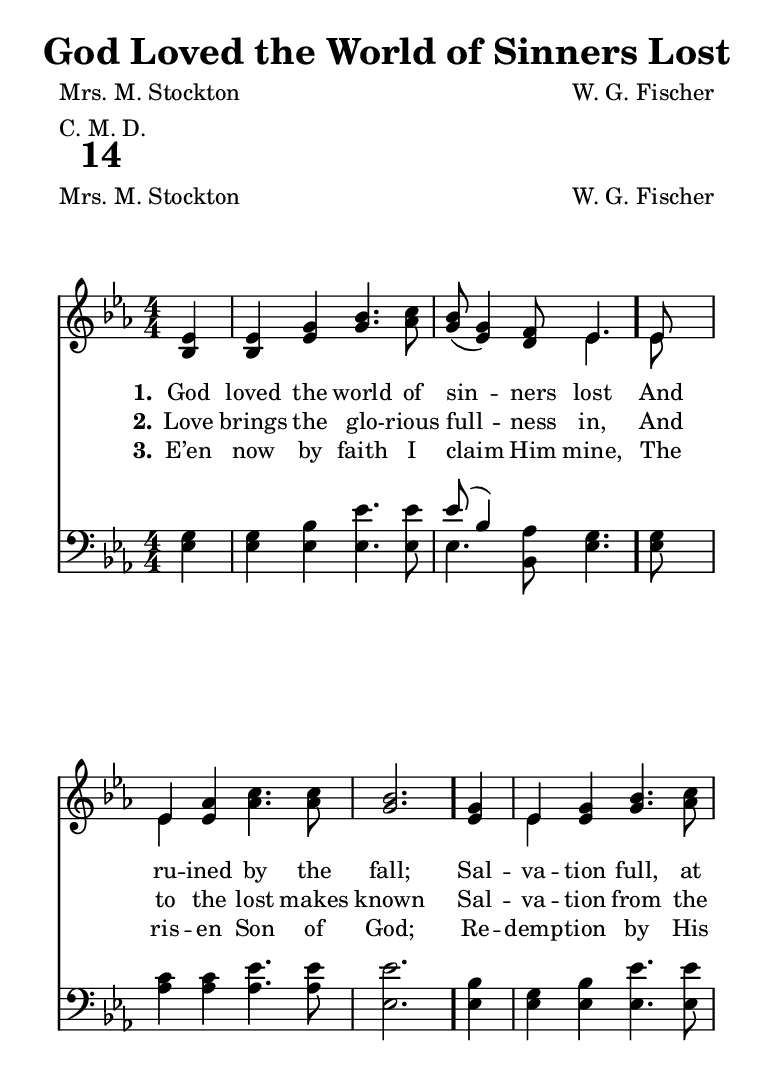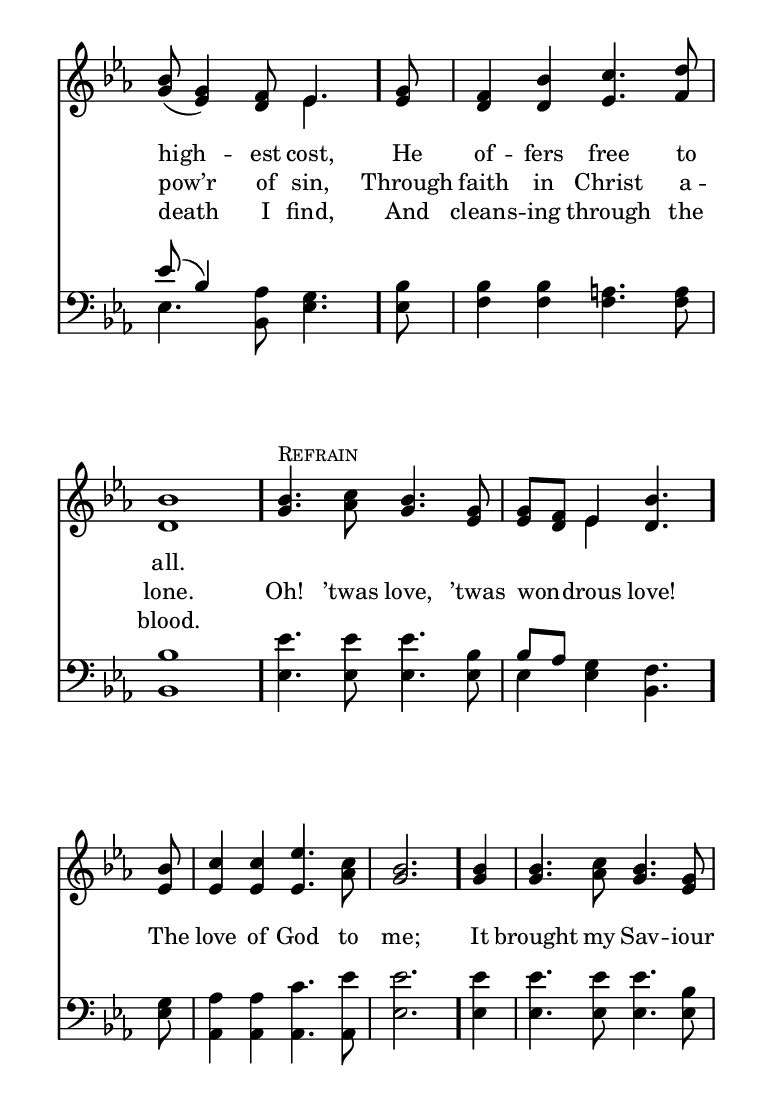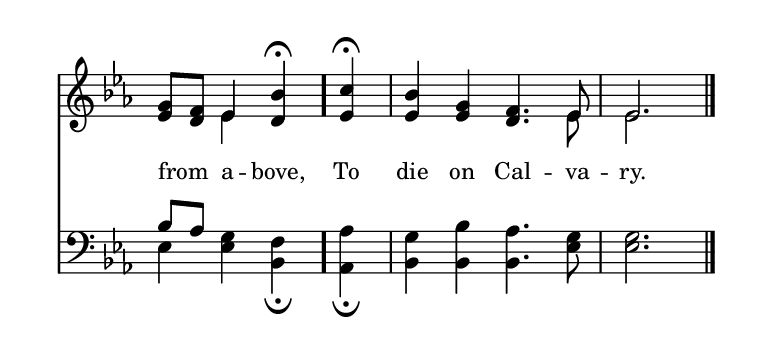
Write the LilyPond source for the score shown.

\include "common/global.ily"
\paper {
  \include "common/paper.ily"
  ragged-last-bottom = ##t
  % decrease system-to-system padding to fit onto page with next score
  system-system-spacing.padding = 0
  system-system-spacing.basic-distance = 0
  scoreTitleMarkup = \markup {
    \override #'(baseline-skip . 3.5)
    \column {
      \override #'(baseline-skip . 3.5)
      \column {
        \fill-line {
          \huge \larger \larger \bold {
            \concat { "  " \fromproperty #'header:hymnnumber }
            \mytitle
            \null
          }
        }
        \fill-line {
          % no lowering (to save vertical space)
          \fromproperty #'header:poet
          \smaller \bold \mysubtitle
          \fromproperty #'header:composer
        }
      }
    }
  }
}

\header{
  %gospel
  hymnnumber = "14"
  title = "God Loved the World of Sinners Lost"
  tunename = "Wondrous Love" % from Metrical Index of Tunes
  meter = "C. M. D."
  poet = "Mrs. M. Stockton"
  composer = "W. G. Fischer"
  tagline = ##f
}

% for fermata in MIDI
ta = { \tempo 4=80 }
tb = { \tempo 4=40 }

patternA = { \ta c4 | c4 c4 c4. c8 | c8( c4) c8 c4. } % Line 1, 3 soprano / alto / tenor
patternB = { \ta c8 | c4 c4 c4. c8 | c2.            } % Line 2 all, Refrain line 2 all
patternC = { \ta c8 | c4 c4 c4. c8 | c1             } % Line 4 all
patternD = { \ta c4 | c4 c4 c4. c8 | c4.     c8 c4. } % Line 1, 3 bass

patternE = { \ta c4. c8 c4. c8 | c8[ c8] c4 c4. } % Refrain line 1 soprano / alto / tenor
patternF = { \ta c4 | c4. c8 c4. c8 | c8[ c8] c4 \tb c4 } % Refrain line 3 soprano / alto / tenor
patternG = { \tb c4 \ta | c4 c4 c4. c8 | c2. } % Refrain line 4 all

patternH = { \ta c4. c8 c4. c8 | c4 c4 c4. } % Refrain line 1 bass
patternI = { \ta c4 | c4. c8 c4. c8 | c4 c4 \tb c4 } % Refrain line 3 bass

global = {
  \include "common/overrides.ily"
  \override Staff.TimeSignature.style = #'numbered
  \time 4/4
  \override Score.MetronomeMark.transparent = ##t % hide all fermata changes too
  \ta
  \key ees \major
  \partial 4
  \autoBeamOff
}

notesSoprano = {
\global
\relative c' {

  \changePitch \patternA { ees | ees g bes c | bes g f ees }
  \changePitch \patternB { ees | ees aes c c | bes         }
  \changePitch \patternA { g   | ees g bes c | bes g f ees }
  \changePitch \patternC { g   | f bes c d   | bes         }

  << s^\markup { \small \caps "Refrain" }
  \changePitch \patternE { bes c bes g | g f ees bes' } >>
  \changePitch \patternB {         bes | c c ees c   | bes          }
  \changePitch \patternF {         bes | bes c bes g | g f ees bes'\fermata }
  \changePitch \patternG {   c\fermata | bes g f ees | ees          }

  \bar "|."

}
}

notesAlto = {
\global
\relative e' {

  \changePitch \patternA { bes | bes ees g aes   | g ees d ees }
  \changePitch \patternB { ees | ees ees aes aes | g           }
  \changePitch \patternA { ees | ees ees g aes   | g ees d ees }
  \changePitch \patternC { ees | d d ees f       | d           }

  \changePitch \patternE { g aes g ees | ees d ees d }
  \changePitch \patternB {         ees | ees ees ees aes | g           }
  \changePitch \patternF {         g   | g aes g ees     | ees d ees d }
  \changePitch \patternG {         ees | ees ees d ees   | ees         }

}
}

notesTenor = {
\global
\relative a {

  \changePitch \patternA { g   | g bes ees ees | ees bes aes g }
  \changePitch \patternB { g   | c c ees ees   | ees           }
  \changePitch \patternA { bes | g bes ees ees | ees bes aes g }
  \changePitch \patternC { bes | bes bes a a   | bes           }

  \changePitch \patternE { ees ees ees bes | bes aes g f }
  \changePitch \patternB {             g   | aes aes c ees   | ees         }
  \changePitch \patternF {             ees | ees ees ees bes | bes aes g f }
  \changePitch \patternG {             aes | g bes aes g     | g           }

}
}

notesBass = {
\global
\relative f {

  \changePitch \patternD { ees | ees ees ees ees | ees bes ees }
  \changePitch \patternB { ees | aes aes aes aes | ees }
  \changePitch \patternD { ees | ees ees ees ees | ees bes ees }
  \changePitch \patternC { ees | f f f f | bes, }

  \changePitch \patternH { ees ees ees ees | ees ees bes }
  \changePitch \patternB { ees | aes, aes aes aes | ees' }
  \changePitch \patternI { ees | ees ees ees ees | ees ees bes_\fermata }
  \changePitch \patternG { aes_\fermata | bes bes bes ees | ees }

}
}

Refrain = \lyricmode {

Oh! ’twas love, ’twas won -- drous love! \bar "."
The love of God to me; \bar "." \eogbreak
It brought my Sav -- iour from a -- bove, \bar "."
To die on Cal -- va -- ry. \bar "." \eogbreak

}

wordsA = \lyricmode {
\set stanza = "1."

God loved the world of sin -- ners lost \bar "."
And ru -- ined by the fall; \bar "." \eogbreak
Sal -- va -- tion full, at high -- est cost, \bar "."
He of -- fers free to all. \bar "." \eogbreak

}

wordsB = \lyricmode {
\set stanza = "2."

Love brings the glo -- rious full -- ness in,
And to the lost makes known
Sal -- va -- tion from the pow’r of sin,
Through faith in Christ a -- lone.

\Refrain

}

wordsC = \lyricmode {
\set stanza = "3."

E’en now by faith I claim Him mine,
The ris -- en Son of God;
Re -- demp -- tion by His death I find,
And cleans -- ing through the blood.

}


\score {
  \context ChoirStaff <<
    \context Staff = upper <<
      \set Staff.autoBeaming = ##f
      \set ChoirStaff.systemStartDelimiter = #'SystemStartBar
      \set ChoirStaff.printPartCombineTexts = ##f
      \partcombine #'(2 . 11) \notesSoprano \notesAlto
      \context NullVoice = sopranos { \voiceOne << \notesSoprano >> }
      \context Lyrics = one   \lyricsto sopranos \wordsA
      \context Lyrics = two   \lyricsto sopranos \wordsB
      \context Lyrics = three \lyricsto sopranos \wordsC
      %\context Lyrics = four  \lyricsto sopranos \wordsD
      %\context Lyrics = five  \lyricsto sopranos \wordsE
    >>
    \context Staff = men <<
      \set Staff.autoBeaming = ##f
      \clef bass
      \set ChoirStaff.printPartCombineTexts = ##f
      \partcombine #'(2 . 11) \notesTenor \notesBass
    >>
  >>
  \layout {
    \include "common/layout.ily"
  }
  \midi{
    \include "common/midi.ily"
  }
}

\version "2.19.49"  % necessary for upgrading to future LilyPond versions.

% vi:set et ts=2 sw=2 ai nocindent syntax=lilypond:
